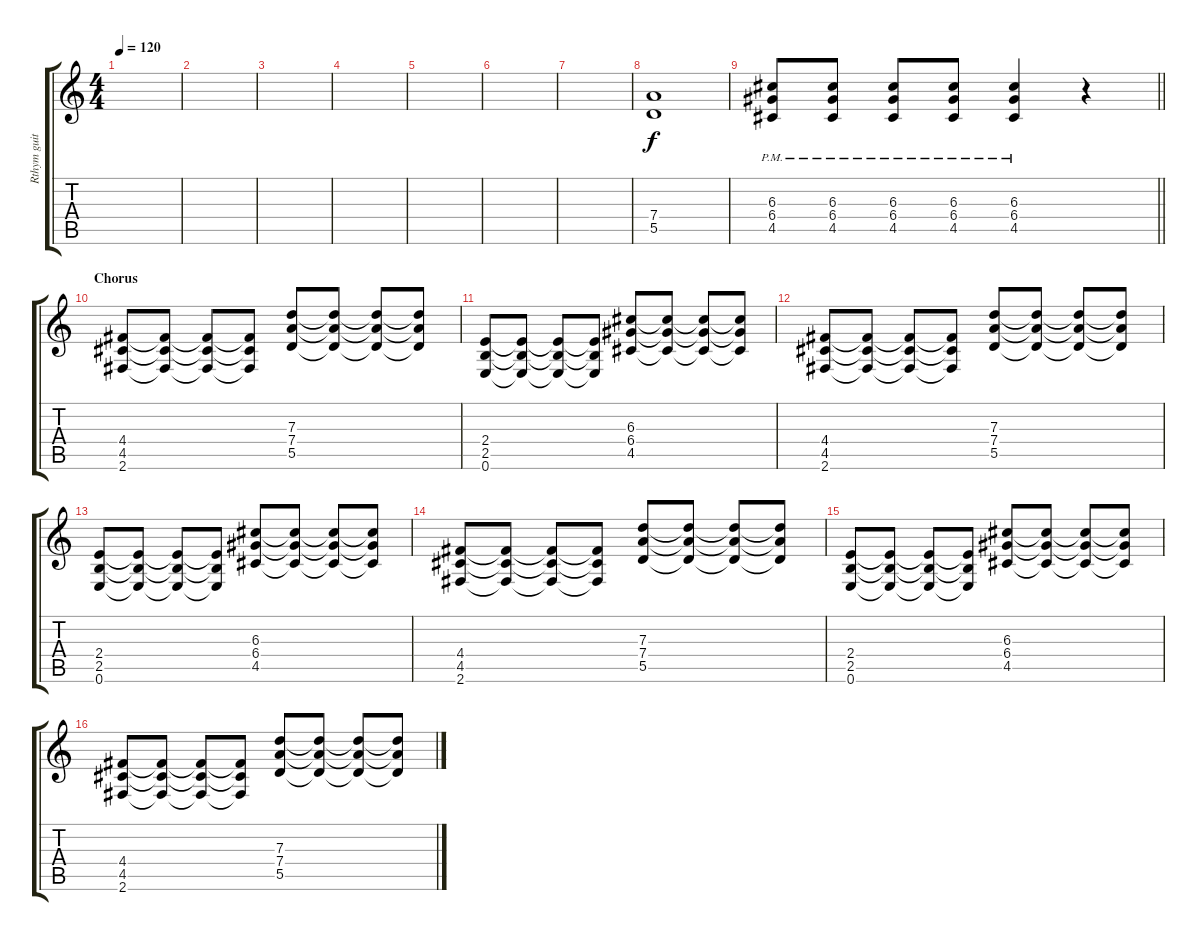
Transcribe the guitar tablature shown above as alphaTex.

\track ("Rthym guitar" "Rthym guit") {instrument distortionguitar}
\staff {score tabs}
\tuning (E4 B3 G3 D3 A2 E2) {hide}
\ts (4 4)
\tempo 120
\clef g2
\ks c
|
|
|
|
|
|
|
(7.4 5.5).1 |
\barLineRight lightlight
(6.3{pm} 6.4{pm} 4.5{pm}).8 (6.3{pm} 6.4{pm} 4.5{pm}).8 (6.3{pm} 6.4{pm} 4.5{pm}).8 (6.3{pm} 6.4{pm} 4.5{pm}).8 (6.3{pm} 6.4{pm} 4.5{pm}).4 r.4 |
\section ("" "Chorus")
(4.4 4.5 2.6).8 (4.4{t} 4.5{t} 2.6{t}).8 (4.4{t} 4.5{t} 2.6{t}).8 (4.4{t} 4.5{t} 2.6{t}).8 (7.3 7.4 5.5).8 (7.3{t} 7.4{t} 5.5{t}).8 (7.3{t} 7.4{t} 5.5{t}).8 (7.3{t} 7.4{t} 5.5{t}).8 |
(2.4 2.5 0.6).8 (2.4{t} 2.5{t} 0.6{t}).8 (2.4{t} 2.5{t} 0.6{t}).8 (2.4{t} 2.5{t} 0.6{t}).8 (6.3 6.4 4.5).8 (6.3{t} 6.4{t} 4.5{t}).8 (6.3{t} 6.4{t} 4.5{t}).8 (6.3{t} 6.4{t} 4.5{t}).8 |
(4.4 4.5 2.6).8 (4.4{t} 4.5{t} 2.6{t}).8 (4.4{t} 4.5{t} 2.6{t}).8 (4.4{t} 4.5{t} 2.6{t}).8 (7.3 7.4 5.5).8 (7.3{t} 7.4{t} 5.5{t}).8 (7.3{t} 7.4{t} 5.5{t}).8 (7.3{t} 7.4{t} 5.5{t}).8 |
(2.4 2.5 0.6).8 (2.4{t} 2.5{t} 0.6{t}).8 (2.4{t} 2.5{t} 0.6{t}).8 (2.4{t} 2.5{t} 0.6{t}).8 (6.3 6.4 4.5).8 (6.3{t} 6.4{t} 4.5{t}).8 (6.3{t} 6.4{t} 4.5{t}).8 (6.3{t} 6.4{t} 4.5{t}).8 |
(4.4 4.5 2.6).8 (4.4{t} 4.5{t} 2.6{t}).8 (4.4{t} 4.5{t} 2.6{t}).8 (4.4{t} 4.5{t} 2.6{t}).8 (7.3 7.4 5.5).8 (7.3{t} 7.4{t} 5.5{t}).8 (7.3{t} 7.4{t} 5.5{t}).8 (7.3{t} 7.4{t} 5.5{t}).8 |
(2.4 2.5 0.6).8 (2.4{t} 2.5{t} 0.6{t}).8 (2.4{t} 2.5{t} 0.6{t}).8 (2.4{t} 2.5{t} 0.6{t}).8 (6.3 6.4 4.5).8 (6.3{t} 6.4{t} 4.5{t}).8 (6.3{t} 6.4{t} 4.5{t}).8 (6.3{t} 6.4{t} 4.5{t}).8 |
(4.4 4.5 2.6).8 (4.4{t} 4.5{t} 2.6{t}).8 (4.4{t} 4.5{t} 2.6{t}).8 (4.4{t} 4.5{t} 2.6{t}).8 (7.3 7.4 5.5).8 (7.3{t} 7.4{t} 5.5{t}).8 (7.3{t} 7.4{t} 5.5{t}).8 (7.3{t} 7.4{t} 5.5{t}).8
